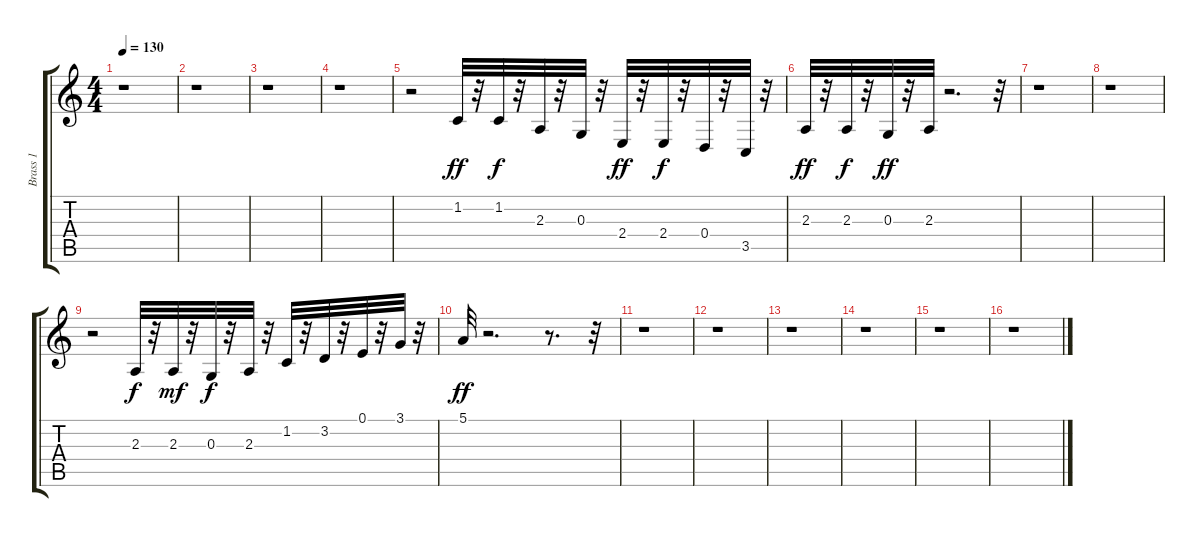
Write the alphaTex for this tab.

\track ("Brass 1" "Brass 1") {instrument brasssection}
\staff {score tabs}
\tuning (E4 B3 G3 D3 A2 E2) {hide}
\ts (4 4)
\tempo 130
\clef g2
\ks c
r.1{dy ff instrument brasssection} |
r.1 |
r.1 |
r.1 |
r.2 1.2.32 r.32 1.2.32{dy f} r.32 2.3.32 r.32 0.3.32 r.32 2.4.32{dy ff} r.32 2.4.32{dy f} r.32 0.4.32 r.32 3.5.32 r.32 |
2.3.32{dy ff} r.32 2.3.32{dy f} r.32 0.3.32{dy ff} r.32 2.3.32 r.2{d} r.32 |
r.1 |
r.1 |
r.2 2.3.32{dy f} r.32 2.3.32{dy mf} r.32 0.3.32{dy f} r.32 2.3.32 r.32 1.2.32 r.32 3.2.32 r.32 0.1.32 r.32 3.1.32 r.32 |
5.1.32{dy ff} r.2{d} r.8{d} r.32 |
r.1 |
r.1 |
r.1 |
r.1 |
r.1 |
r.1
